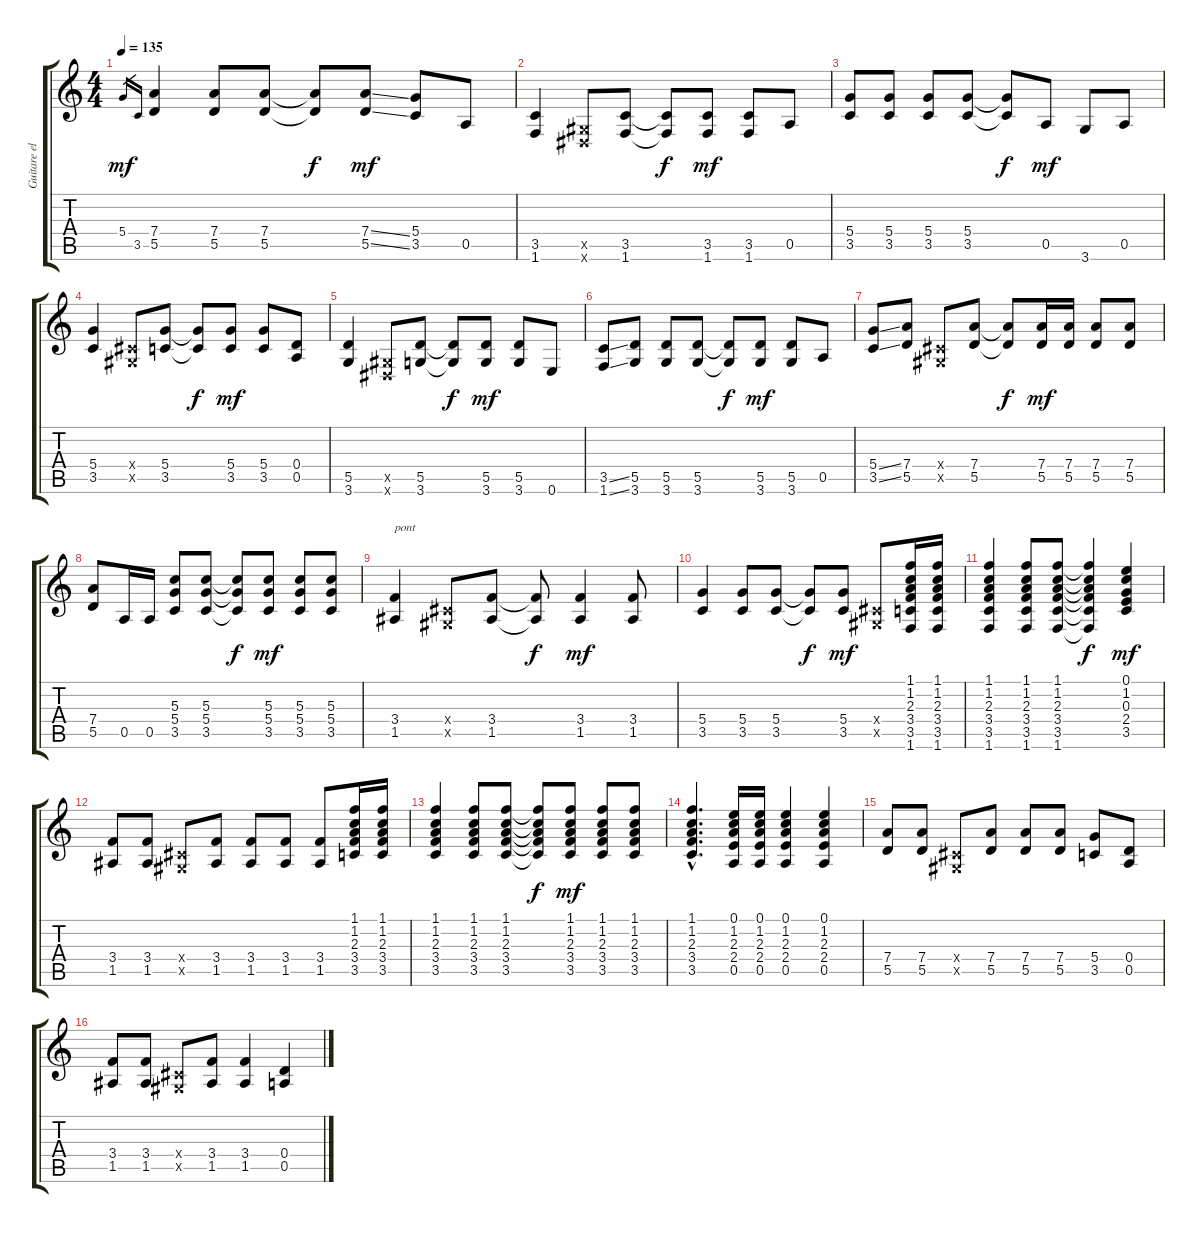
\track ("Guitare elec 2" "Guitare el") {instrument electricguitarclean}
\staff {score tabs}
\tuning (E4 B3 G3 D3 A2 E2) {hide}
\ts (4 4)
\tempo 135
\clef g2
\ks c
5.4.16{gr dy mf} 3.5.16{gr} (7.4 5.5).4 (7.4 5.5).8 (7.4 5.5).8 (7.4{t} 5.5{t}).8{dy f} (7.4{ss} 5.5{ss}).8{dy mf} (5.4 3.5).8 0.5.8 |
(3.5 1.6).4 (-1.5{x} -1.6{x}).8 (3.5 1.6).8 (3.5{t} 1.6{t}).8{dy f} (3.5 1.6).8{dy mf} (3.5 1.6).8 0.5.8 |
(5.4 3.5).8 (5.4 3.5).8 (5.4 3.5).8 (5.4 3.5).8 (5.4{t} 3.5{t}).8{dy f} 0.5.8{dy mf} 3.6.8 0.5.8 |
(5.4 3.5).4 (-1.4{x} -1.5{x}).8 (5.4 3.5).8 (5.4{t} 3.5{t}).8{dy f} (5.4 3.5).8{dy mf} (5.4 3.5).8 (0.4 0.5).8 |
(5.5 3.6).4 (-1.5{x} -1.6{x}).8 (5.5 3.6).8 (5.5{t} 3.6{t}).8{dy f} (5.5 3.6).8{dy mf} (5.5 3.6).8 0.6.8 |
(3.5{ss} 1.6{ss}).8 (5.5 3.6).8 (5.5 3.6).8 (5.5 3.6).8 (5.5{t} 3.6{t}).8{dy f} (5.5 3.6).8{dy mf} (5.5 3.6).8 0.5.8 |
(5.4{ss} 3.5{ss}).8 (7.4 5.5).8 (-1.4{x} -1.5{x}).8 (7.4 5.5).8 (7.4{t} 5.5{t}).8{dy f} (7.4 5.5).16{dy mf} (7.4 5.5).16 (7.4 5.5).8 (7.4 5.5).8 |
(7.4 5.5).8 0.5.16 0.5.16 (5.3 5.4 3.5).8 (5.3 5.4 3.5).8 (5.3{t} 5.4{t} 3.5{t}).8{dy f} (5.3 5.4 3.5).8{dy mf} (5.3 5.4 3.5).8 (5.3 5.4 3.5).8 |
(3.4 1.5).4{txt "pont"} (-1.4{x} -1.5{x}).8 (3.4 1.5).8 (3.4{t} 1.5{t}).8{dy f} (3.4 1.5).4{dy mf} (3.4 1.5).8 |
(5.4 3.5).4 (5.4 3.5).8 (5.4 3.5).8 (5.4{t} 3.5{t}).8{dy f} (5.4 3.5).8{dy mf} (-1.4{x} -1.5{x}).8 (1.1 1.2 2.3 3.4 3.5 1.6).16 (1.1 1.2 2.3 3.4 3.5 1.6).16 |
(1.1 1.2 2.3 3.4 3.5 1.6).4 (1.1 1.2 2.3 3.4 3.5 1.6).8 (1.1 1.2 2.3 3.4 3.5 1.6).8 (1.1{t} 1.2{t} 2.3{t} 3.4{t} 3.5{t} 1.6{t}).4{dy f} (0.1 1.2 0.3 2.4 3.5).4{dy mf} |
(3.4 1.5).8 (3.4 1.5).8 (-1.4{x} -1.5{x}).8 (3.4 1.5).8 (3.4 1.5).8 (3.4 1.5).8 (3.4 1.5).8 (1.1 1.2 2.3 3.4 3.5).16 (1.1 1.2 2.3 3.4 3.5).16 |
(1.1 1.2 2.3 3.4 3.5).4 (1.1 1.2 2.3 3.4 3.5).8 (1.1 1.2 2.3 3.4 3.5).8 (1.1{t} 1.2{t} 2.3{t} 3.4{t} 3.5{t}).8{dy f} (1.1 1.2 2.3 3.4 3.5).8{dy mf} (1.1 1.2 2.3 3.4 3.5).8 (1.1 1.2 2.3 3.4 3.5).8 |
(1.1{hac} 1.2{hac} 2.3{hac} 3.4{hac} 3.5{hac}).4{d} (0.1 1.2 2.3 2.4 0.5).16 (0.1 1.2 2.3 2.4 0.5).16 (0.1 1.2 2.3 2.4 0.5).4 (0.1 1.2 2.3 2.4 0.5).4 |
(7.4 5.5).8 (7.4 5.5).8 (-1.4{x} -1.5{x}).8 (7.4 5.5).8 (7.4 5.5).8 (7.4 5.5).8 (5.4 3.5).8 (0.4 0.5).8 |
(3.4 1.5).8 (3.4 1.5).8 (-1.4{x} -1.5{x}).8 (3.4 1.5).8 (3.4 1.5).4 (0.4 0.5).4
